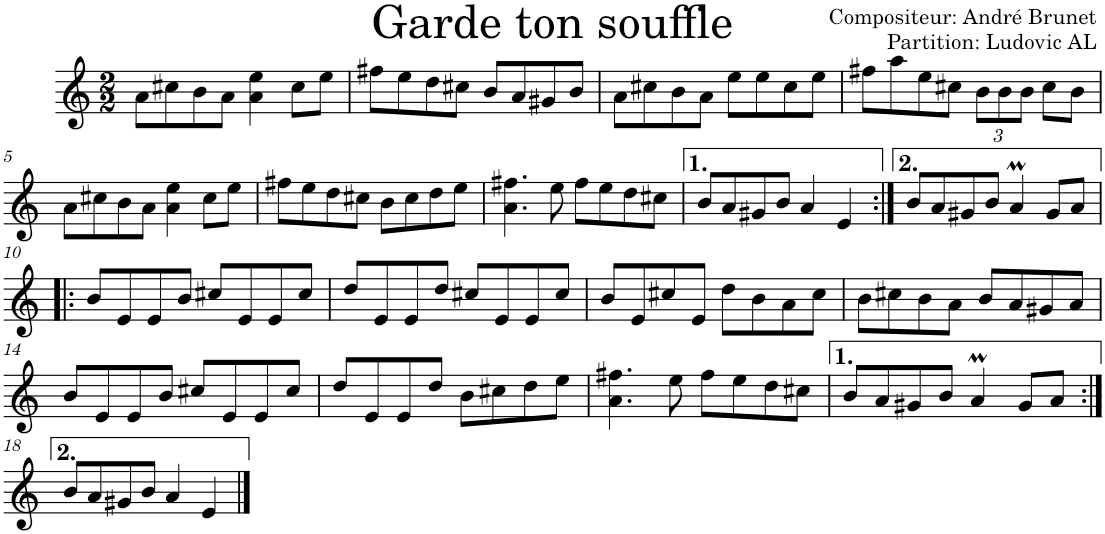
**kern
*part1
*staff1
*I"Violon
*I'Vln.
*clefG2
*k[]
*M2/2
=1
8a\L
8cc#X\
8b\
8a\J
4a\ 4ee\
8cc#\L
8ee\J
=2
8ff#X\L
8ee\
8dd\
8cc#X\J
8b/L
8a/
8g#X/
8b/J
=3
8a\L
8cc#X\
8b\
8a\J
8ee\L
8ee\
8cc#\
8ee\J
=4
8ff#X\L
8aa\
8ee\
8cc#X\J
*Xbrackettup
12b\L
12b\
12b\J
8cc#\L
8b\J
!!LO:LB:g=z
=5
8a\L
8cc#X\
8b\
8a\J
4a\ 4ee\
8cc#\L
8ee\J
=6
8ff#X\L
8ee\
8dd\
8cc#X\J
8b\L
8cc#\
8dd\
8ee\J
=7
4.a\ 4.ff#X\
8ee\
8ff#\L
8ee\
8dd\
8cc#X\J
=8
8b/L
8a/
8g#X/
8b/J
4a/
4e/
=9:|!
8b/L
8a/
8g#X/
8b/J
4aM/
8g#/L
8a/J
!!LO:LB:g=z
=10!|:
8b/L
8e/
8e/
8b/J
8cc#X/L
8e/
8e/
8cc#/J
=11
8dd/L
8e/
8e/
8dd/J
8cc#X/L
8e/
8e/
8cc#/J
=12
8b/L
8e/
8cc#X/
8e/J
8dd\L
8b\
8a\
8cc#\J
=13
8b\L
8cc#X\
8b\
8a\J
8b/L
8a/
8g#X/
8a/J
!!LO:LB:g=z
=14
8b/L
8e/
8e/
8b/J
8cc#X/L
8e/
8e/
8cc#/J
=15
8dd/L
8e/
8e/
8dd/J
8b\L
8cc#X\
8dd\
8ee\J
=16
4.a\ 4.ff#X\
8ee\
8ff#\L
8ee\
8dd\
8cc#X\J
=17
8b/L
8a/
8g#X/
8b/J
4aM/
8g#/L
8a/J
!!LO:LB:g=z
=18:|!
8b/L
8a/
8g#X/
8b/J
4a/
4e/
==
*-
